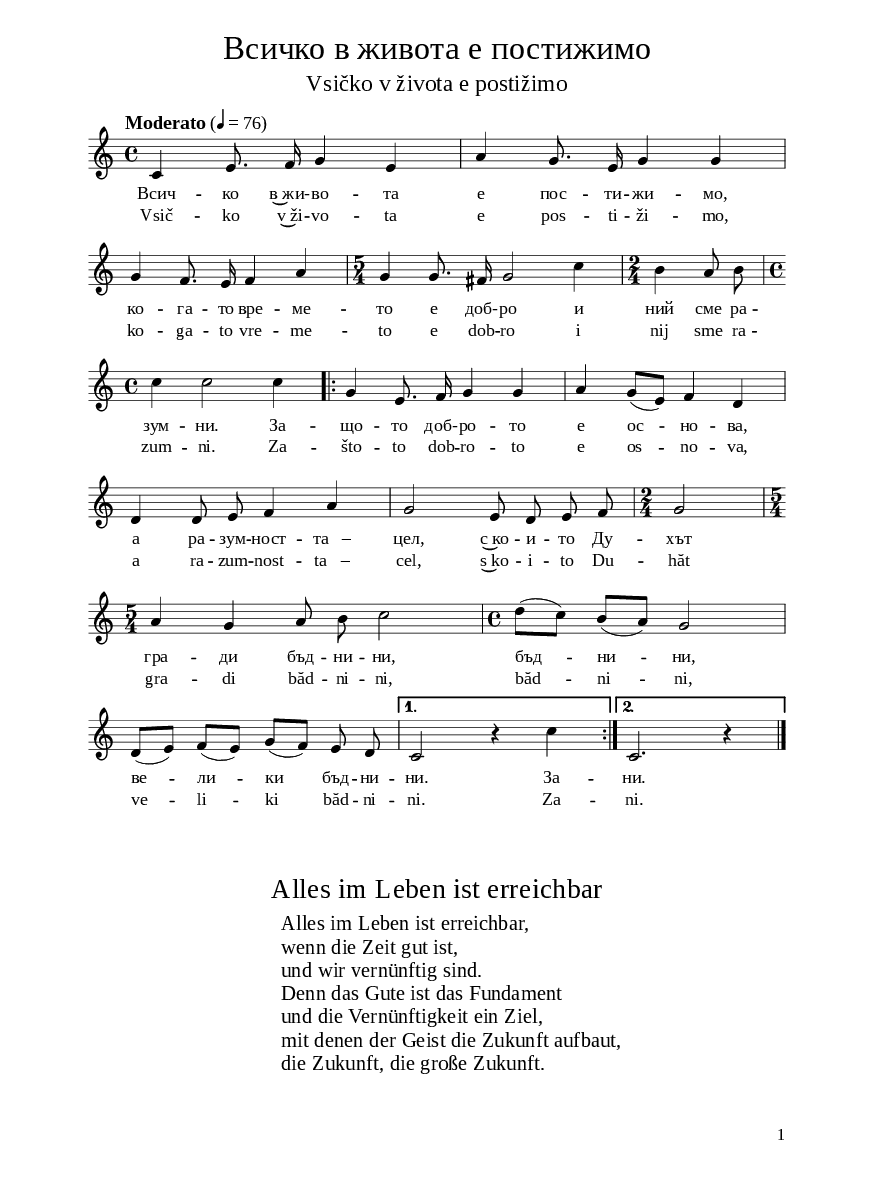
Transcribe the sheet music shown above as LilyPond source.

\version "2.24.4"

% include paper part and global functions
\include "include/globals.ily"

\bookpart {
  \label #'ref100
  \tocItem \markup "Всичко в живота е постижимо – Vsičko v života e postižimo"
  \include "include/bookpart-paper.ily"
  \score {
    \include "include/score-layout.ily"


    \new Voice \absolute  {
      \clef treble
      \key c \major
      \time 4/4
      \tempoFunc "Moderato" 4 "76"
      \autoBeamOff

      \autoBeamOff

      c'4 e'8. f'16 g'4 e' | a'4 g'8. e'16 g'4 g' \break |

      g'4 f'8. e'16 f'4 a' | \time 5/4  g'4 g'8. fis'16 g'2 c''4 | \time 2/4  b'4 a'8 b' \break |

      \time 4/4  c''4 c''2 c''4 \repeat volta 2 {
        g'4 e'8. f'16 g'4 g' | a'4 g'8 ( [e'] ) f'4 d' | \break

        d'4 d'8 e' f'4 a' g'2 e'8 d' e' f' | \time 2/4  g'2 | \break

        \time 5/4  a'4 g' a'8 b' c''2 | \time 4/4  d''8 [( c'' )] b' [( a' )] g'2 \break

        d'8  [( e' )] f' [( e' )] g' [( f' )] e' d'
      } \alternative { { | c'2 r4 c''4 | } {c'2. r4 } } \bar "|."
    }

    \addlyrics {
      Всич -- ко
      "в~жи-" -- во -- та е пос -- ти -- жи -- мо, ко --
      га -- то вре -- ме -- то е "доб-" -- ро и ний сме
      ра -- зум -- ни. За -- що -- то "доб-" -- ро -- то
      е ос -- но -- ва, а ра -- зум -- ност -- "та   –"
      цел, с~ко -- и -- то Ду -- хът гра -- ди бъд --
      ни -- ни, бъд -- ни -- ни, ве -- ли -- ки бъд --
      ни -- ни. За -- ни.
    }

    \addlyrics {
      Vsič -- ko
      v~ži -- vo -- ta e pos -- ti -- ži -- mo, ko --
      ga -- to vre -- me -- to e dob -- ro i nij sme
      ra -- zum -- ni. Za -- što -- to dob -- ro -- to
      e os -- no -- va, a ra -- zum -- nost -- "ta   –"
      cel, s~ko -- i -- to Du -- hăt gra -- di băd --
      ni -- ni, băd -- ni -- ni, ve -- li -- ki băd --
      ni -- ni. Za -- ni.
    }



    \header {
      title = \titleFunc "Всичко в живота е постижимо" "Vsičko v života e postižimo"
    }

    \midi{}

  } % score

  % \markup \dc-two "D.C." "con repitione"


  % include foreign translation(s) of the song

  \markup \vspace #3

  \version "2.24.4"

\markup \fill-line { \fontsize #deTitleFontSize "Alles im Leben ist erreichbar" }
\markup \null
\markup \null
\markup \abs-fontsize #10 {
  \hspace #25
  \override #`(baseline-skip . ,deCoupletBaselineSkip)

  \column { 
  \line { " "   Alles im Leben ist erreichbar, }

 \line { " " wenn die Zeit gut ist,  }

 \line { " " und wir vernünftig sind. }

 \line { " " Denn das Gute ist das Fundament  }

 \line { " " und die Vernünftigkeit ein Ziel,  }

 \line { " " mit denen der Geist die Zukunft aufbaut, }

 \line { " " die Zukunft, die große Zukunft. }
       
    }
    
    
}


} % bookpart
